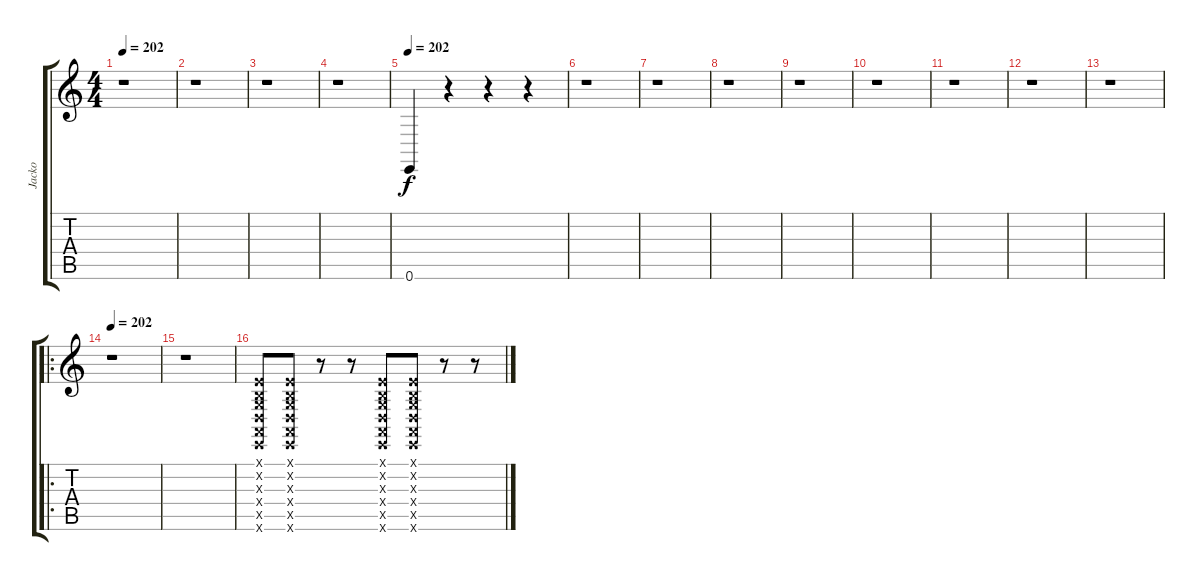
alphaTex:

\track ("Jacko" "Jacko") {instrument lead1square}
\staff {score tabs}
\tuning (E4 B3 G3 D3 A2 E2) {hide}
\ts (4 4)
\tempo 202
\clef g2
\ks c
r.1{dy f} |
r.1 |
r.1 |
r.1 |
\tempo 202
0.6.4 r.4 r.4 r.4 |
r.1 |
r.1 |
r.1 |
r.1 |
r.1 |
r.1 |
r.1 |
r.1 |
\ro
\tempo 202
r.1 |
r.1 |
(0.1{x} 0.2{x} 0.3{x} 0.4{x} 0.5{x} 0.6{x}).8 (0.1{x} 0.2{x} 0.3{x} 0.4{x} 0.5{x} 0.6{x}).8 r.8 r.8 (0.1{x} 0.2{x} 0.3{x} 0.4{x} 0.5{x} 0.6{x}).8 (0.1{x} 0.2{x} 0.3{x} 0.4{x} 0.5{x} 0.6{x}).8 r.8 r.8
